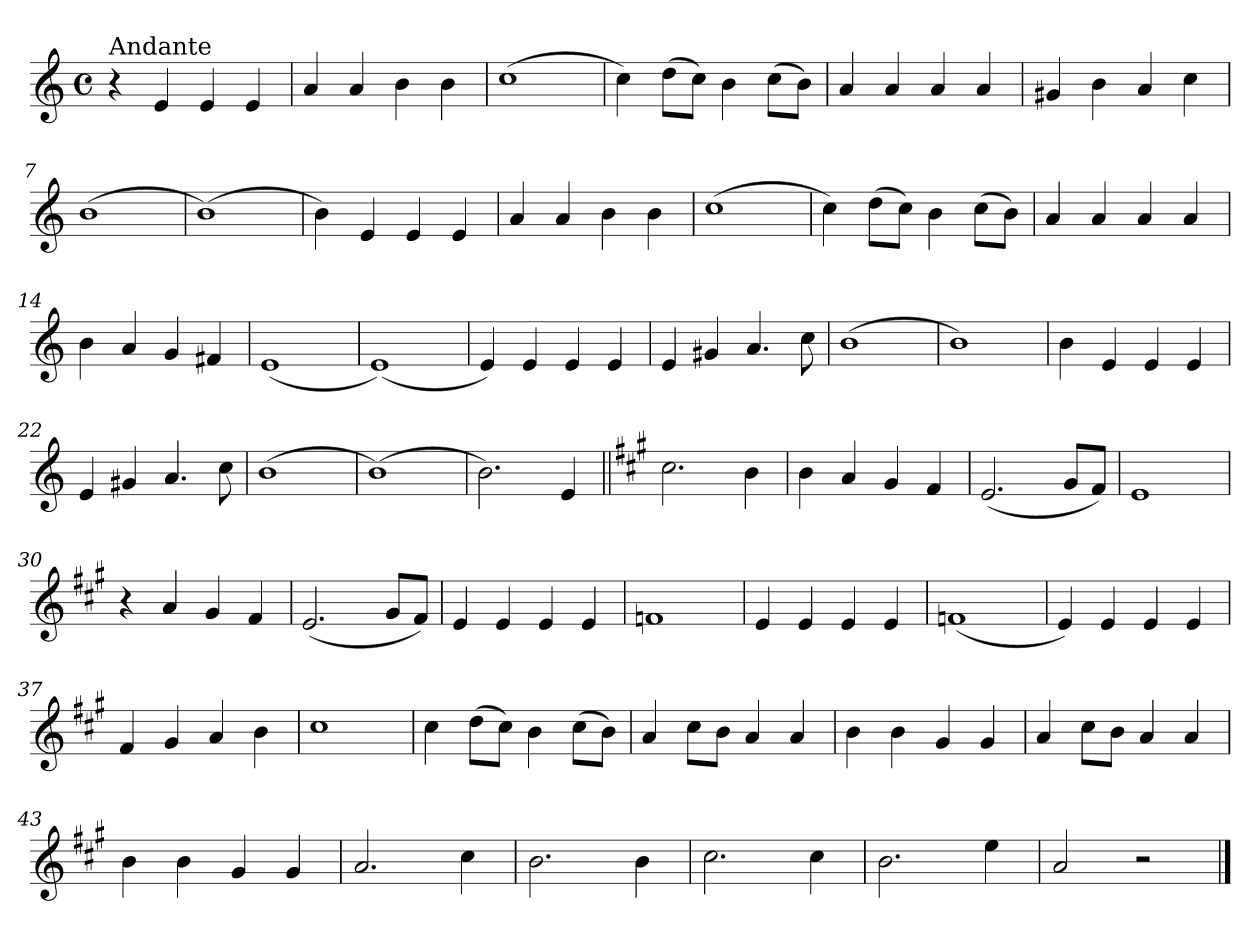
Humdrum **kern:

**kern
*part1
*staff1
*clefG2
*k[]
*a:
*M4/4
*met(c)
=1
!LO:TX:a:t=Andante
4r
4e/
4e/
4e/
=2
4a/
4a/
4b\
4b\
=3
(>1cc
=4
4cc\)
(>8dd\L
8cc\J)
4b\
(>8cc\L
8b\J)
=5
4a/
4a/
4a/
4a/
!!LO:LB:g=z
=6
4g#X/
4b\
4a/
4cc\
=7
(>1b
=8
(>1b)
=9
4b\)
4e/
4e/
4e/
=10
4a/
4a/
4b\
4b\
=11
(>1cc
!!LO:LB:g=z
=12
4cc\)
(>8dd\L
8cc\J)
4b\
(>8cc\L
8b\J)
=13
4a/
4a/
4a/
4a/
=14
4b\
4a/
4g/
4f#X/
=15
(<1e
=16
(<1e)
=17
4e/)
4e/
4e/
4e/
!!LO:LB:g=z
=18
4e/
4g#X/
4.a/
8cc\
=19
(>1b
=20
1b)
=21
4b\
4e/
4e/
4e/
=22
4e/
4g#X/
4.a/
8cc\
=23
(>1b
=24
(>1b)
!!LO:LB:g=z
=25
2.b\)
4e/
=26||
*k[f#c#g#]
2.cc#\
4b\
=27
4b\
4a/
4g#/
4f#/
=28
(<2.e/
8g#/L
8f#/J)
=29
1e
=30
4r
4a/
4g#/
4f#/
!!LO:LB:g=z
=31
(<2.e/
8g#/L
8f#/J)
=32
4e/
4e/
4e/
4e/
=33
1fn
=34
4e/
4e/
4e/
4e/
=35
(<1fn
=36
4e/)
4e/
4e/
4e/
!!LO:LB:g=z
=37
4f#/
4g#/
4a/
4b\
=38
1cc#
=39
4cc#\
(>8dd\L
8cc#\J)
4b\
(>8cc#\L
8b\J)
=40
4a/
8cc#\L
8b\J
4a/
4a/
=41
4b\
4b\
4g#/
4g#/
!!LO:LB:g=z
=42
4a/
8cc#\L
8b\J
4a/
4a/
=43
4b\
4b\
4g#/
4g#/
=44
2.a/
4cc#\
=45
2.b\
4b\
=46
2.cc#\
4cc#\
=47
2.b\
4ee\
!!LO:LB:g=z
=48
2a/
2r
==
*-
